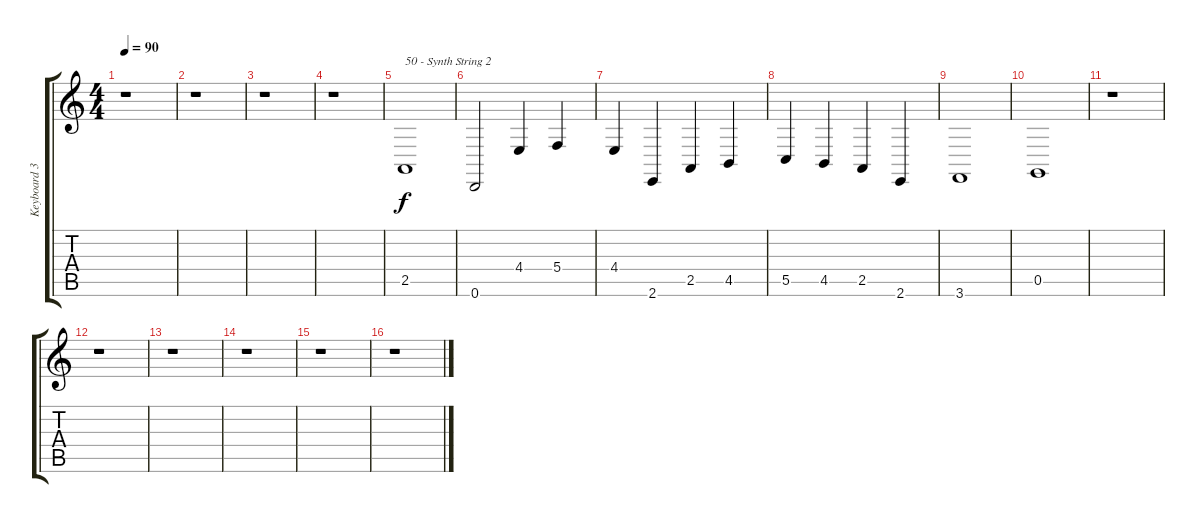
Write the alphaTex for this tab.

\track ("Keyboard 3" "Keyboard 3") {instrument synthstrings2}
\staff {score tabs}
\tuning (D4 A3 F3 C3 G2 D2) {hide}
\ts (4 4)
\tempo 90
\clef g2
\ks c
r.1{dy f} |
r.1 |
r.1 |
r.1 |
2.5.1{txt "50 - Synth String 2"} |
0.6.2 4.4.4 5.4.4 |
4.4.4 2.6.4 2.5.4 4.5.4 |
5.5.4 4.5.4 2.5.4 2.6.4 |
3.6.1 |
0.5.1 |
r.1 |
r.1 |
r.1 |
r.1 |
r.1 |
r.1
